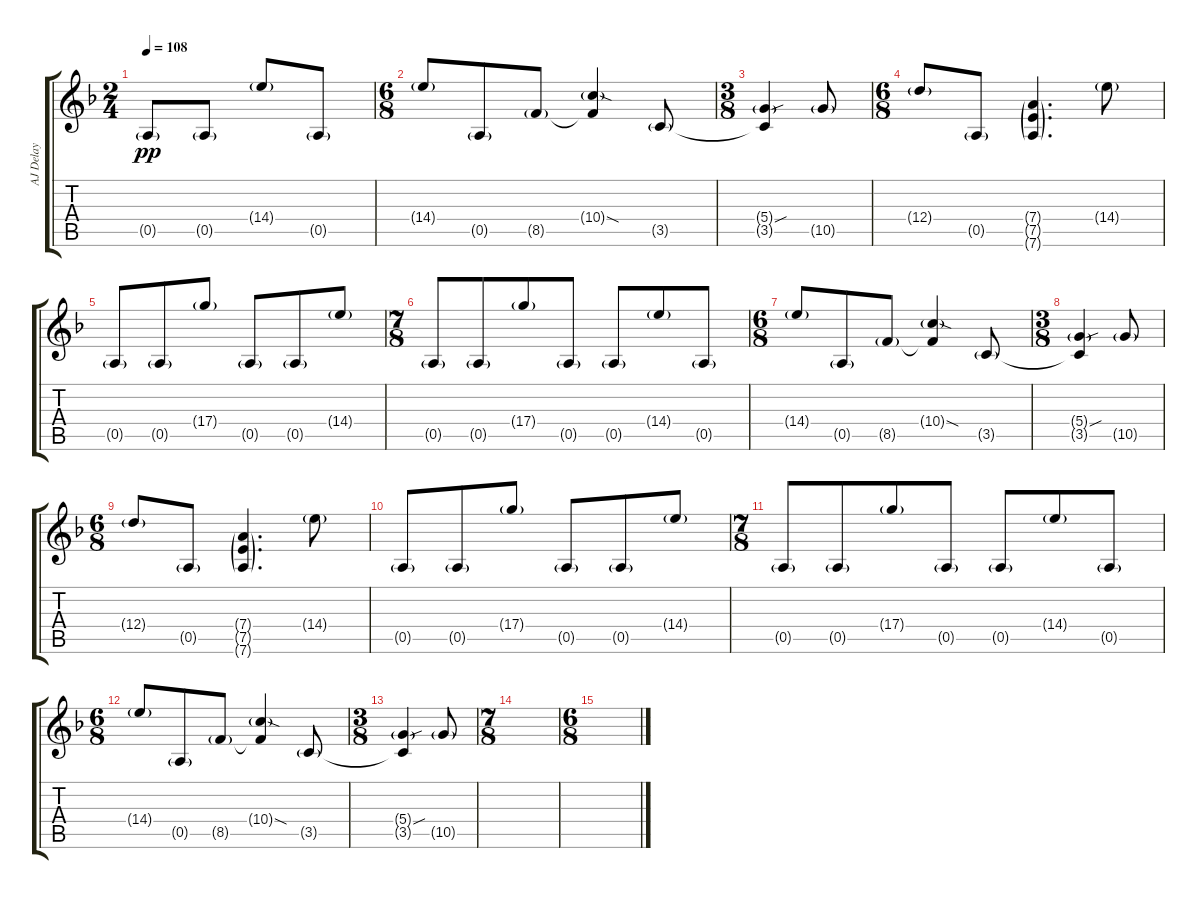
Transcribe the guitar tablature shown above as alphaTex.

\track ("AJ Delay" "AJ Delay") {instrument overdrivenguitar}
\staff {score tabs}
\tuning (E4 B3 G3 D3 A2 D2) {hide}
\ts (2 4)
\tempo 108
\clef g2
\ks dminor
0.5{g}.8{dy pp} 0.5{g}.8 14.4{g}.8{volume 13} 0.5{g}.8 |
\ts (6 8)
14.4{g}.8 0.5{g}.8 8.5{g}.8 (10.4{sod g} 8.5{t}).4 3.5{g}.8 |
\ts (3 8)
(5.4{sou g} 3.5{t}).4 10.5{g}.8 |
\ts (6 8)
12.4{g}.8 0.5{g}.8 (7.4{g} 7.5{g} 7.6{g}).4{d} 14.4{g}.8 |
0.5{g}.8 0.5{g}.8 17.4{g}.8 0.5{g}.8 0.5{g}.8 14.4{g}.8 |
\ts (7 8)
0.5{g}.8 0.5{g}.8 17.4{g}.8 0.5{g}.8 0.5{g}.8 14.4{g}.8 0.5{g}.8 |
\ts (6 8)
14.4{g}.8 0.5{g}.8 8.5{g}.8 (10.4{sod g} 8.5{t}).4 3.5{g}.8 |
\ts (3 8)
(5.4{sou g} 3.5{t}).4 10.5{g}.8 |
\ts (6 8)
12.4{g}.8 0.5{g}.8 (7.4{g} 7.5{g} 7.6{g}).4{d} 14.4{g}.8 |
0.5{g}.8 0.5{g}.8 17.4{g}.8 0.5{g}.8 0.5{g}.8 14.4{g}.8 |
\ts (7 8)
0.5{g}.8 0.5{g}.8 17.4{g}.8 0.5{g}.8 0.5{g}.8 14.4{g}.8 0.5{g}.8 |
\ts (6 8)
14.4{g}.8 0.5{g}.8 8.5{g}.8 (10.4{sod g} 8.5{t}).4 3.5{g}.8 |
\ts (3 8)
(5.4{sou g} 3.5{t}).4 10.5{g}.8 |
\ts (7 8)
|
\ts (6 8)
